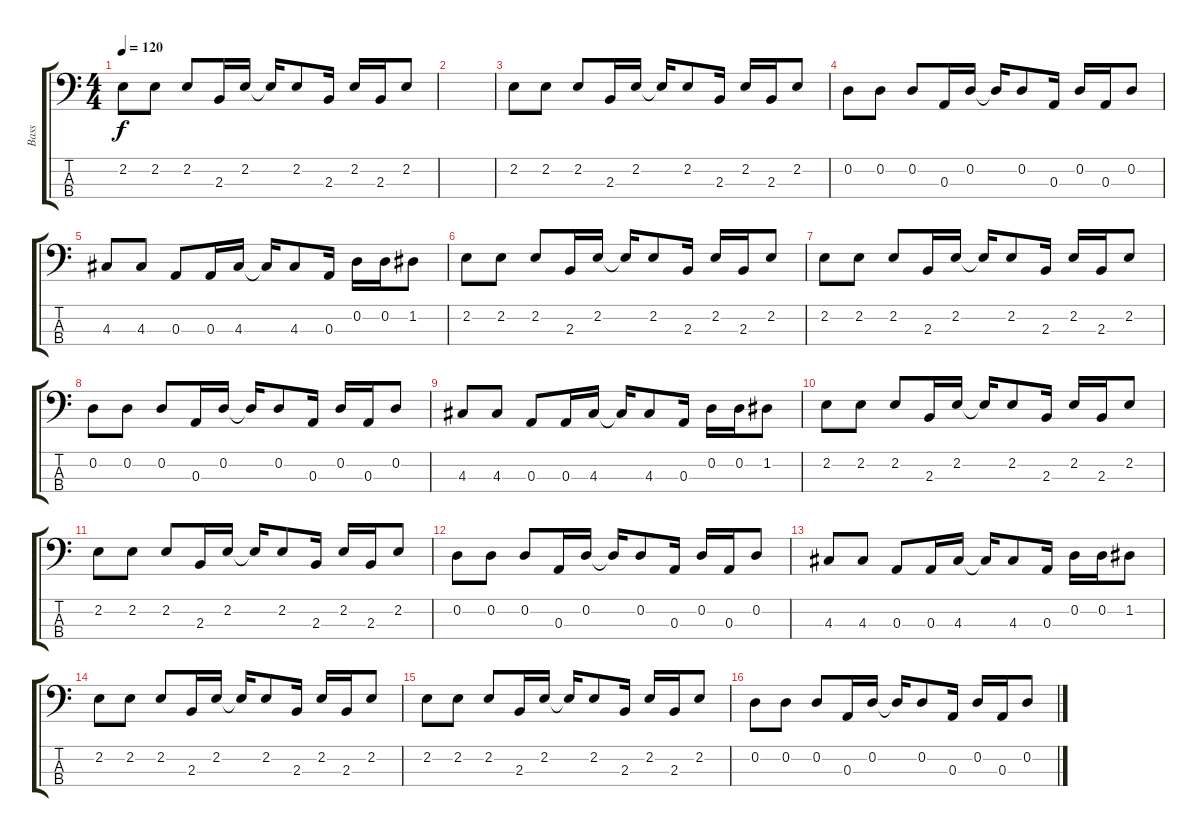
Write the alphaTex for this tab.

\track ("Bass" "Bass") {instrument electricbassfinger}
\staff {score tabs}
\tuning (G2 D2 A1 E1) {hide}
\ts (4 4)
\tempo 120
\clef f4
\ks c
2.2.8{dy f} 2.2.8 2.2.8 2.3.16 2.2.16 2.2{t}.16 2.2.8 2.3.16 2.2.16 2.3.16 2.2.8 |
|
2.2.8 2.2.8 2.2.8 2.3.16 2.2.16 2.2{t}.16 2.2.8 2.3.16 2.2.16 2.3.16 2.2.8 |
0.2.8 0.2.8 0.2.8 0.3.16 0.2.16 0.2{t}.16 0.2.8 0.3.16 0.2.16 0.3.16 0.2.8 |
4.3.8 4.3.8 0.3.8 0.3.16 4.3.16 4.3{t}.16 4.3.8 0.3.16 0.2.16 0.2.16 1.2.8 |
2.2.8 2.2.8 2.2.8 2.3.16 2.2.16 2.2{t}.16 2.2.8 2.3.16 2.2.16 2.3.16 2.2.8 |
2.2.8 2.2.8 2.2.8 2.3.16 2.2.16 2.2{t}.16 2.2.8 2.3.16 2.2.16 2.3.16 2.2.8 |
0.2.8 0.2.8 0.2.8 0.3.16 0.2.16 0.2{t}.16 0.2.8 0.3.16 0.2.16 0.3.16 0.2.8 |
4.3.8 4.3.8 0.3.8 0.3.16 4.3.16 4.3{t}.16 4.3.8 0.3.16 0.2.16 0.2.16 1.2.8 |
2.2.8 2.2.8 2.2.8 2.3.16 2.2.16 2.2{t}.16 2.2.8 2.3.16 2.2.16 2.3.16 2.2.8 |
2.2.8 2.2.8 2.2.8 2.3.16 2.2.16 2.2{t}.16 2.2.8 2.3.16 2.2.16 2.3.16 2.2.8 |
0.2.8 0.2.8 0.2.8 0.3.16 0.2.16 0.2{t}.16 0.2.8 0.3.16 0.2.16 0.3.16 0.2.8 |
4.3.8 4.3.8 0.3.8 0.3.16 4.3.16 4.3{t}.16 4.3.8 0.3.16 0.2.16 0.2.16 1.2.8 |
2.2.8 2.2.8 2.2.8 2.3.16 2.2.16 2.2{t}.16 2.2.8 2.3.16 2.2.16 2.3.16 2.2.8 |
2.2.8 2.2.8 2.2.8 2.3.16 2.2.16 2.2{t}.16 2.2.8 2.3.16 2.2.16 2.3.16 2.2.8 |
0.2.8 0.2.8 0.2.8 0.3.16 0.2.16 0.2{t}.16 0.2.8 0.3.16 0.2.16 0.3.16 0.2.8
